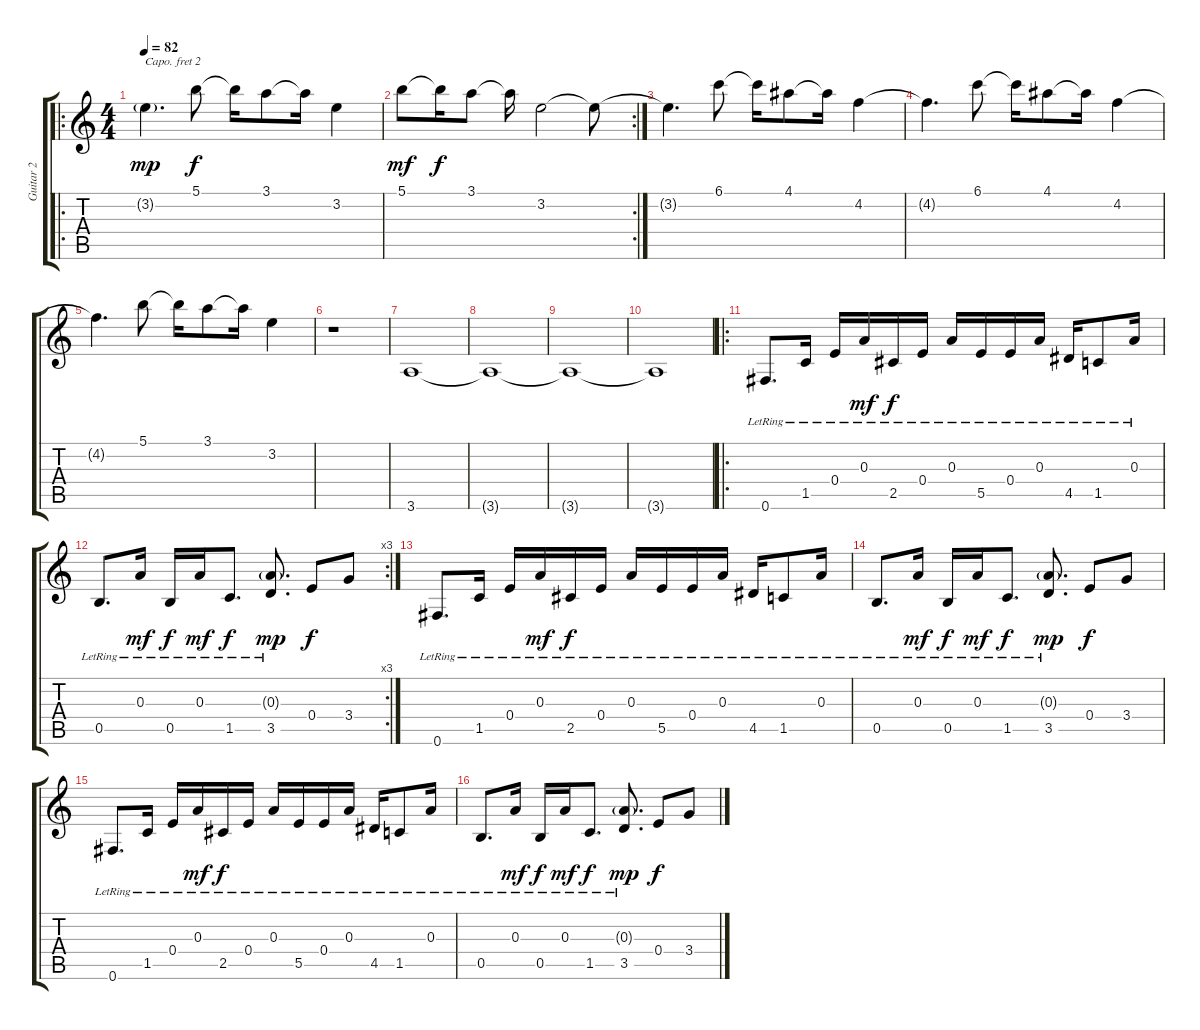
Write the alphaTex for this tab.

\track ("Guitar 2" "Guitar 2") {instrument electricguitarclean}
\staff {score tabs}
\capo 2
\tuning (E4 B3 G3 D3 A2 E2) {hide}
\ro
\ts (4 4)
\tempo 82
\clef g2
\ks c
3.2{g}.4{d dy mp} 5.1.8{dy f} 5.1{t}.16 3.1.8 3.1{t}.16 3.2.4 |
\rc 2
5.1.8{dy mf} 5.1{t}.16{dy f} 3.1.8 3.1{t}.16 3.2.2 3.2{t}.8 |
3.2{t}.4{d} 6.1.8 6.1{t}.16 4.1.8 4.1{t}.16 4.2.4 |
4.2{t}.4{d} 6.1.8 6.1{t}.16 4.1.8 4.1{t}.16 4.2.4 |
4.2{t}.4{d} 5.1.8 5.1{t}.16 3.1.8 3.1{t}.16 3.2.4 |
r.1 |
3.6.1 |
3.6{t}.1 |
3.6{t}.1 |
3.6{t}.1 |
\ro
0.6{lr}.8{d} 1.5{lr}.16 0.4{lr}.16 0.3{lr}.16{dy mf} 2.5{lr}.16{dy f} 0.4{lr}.16 0.3{lr}.16 5.5{lr}.16 0.4{lr}.16 0.3{lr}.16 4.5{lr}.16 1.5{lr}.8 0.3{lr}.16 |
\rc 3
0.5{lr}.8{d} 0.3{lr}.16{dy mf} 0.5{lr}.16{dy f} 0.3{lr}.16{dy mf} 1.5{lr}.8{d dy f} (0.3{g lr} 3.5{lr}).8{d dy mp} 0.4.8{dy f} 3.4.8 |
0.6{lr}.8{d} 1.5{lr}.16 0.4{lr}.16 0.3{lr}.16{dy mf} 2.5{lr}.16{dy f} 0.4{lr}.16 0.3{lr}.16 5.5{lr}.16 0.4{lr}.16 0.3{lr}.16 4.5{lr}.16 1.5{lr}.8 0.3{lr}.16 |
0.5{lr}.8{d} 0.3{lr}.16{dy mf} 0.5{lr}.16{dy f} 0.3{lr}.16{dy mf} 1.5{lr}.8{d dy f} (0.3{g lr} 3.5{lr}).8{d dy mp} 0.4.8{dy f} 3.4.8 |
0.6{lr}.8{d} 1.5{lr}.16 0.4{lr}.16 0.3{lr}.16{dy mf} 2.5{lr}.16{dy f} 0.4{lr}.16 0.3{lr}.16 5.5{lr}.16 0.4{lr}.16 0.3{lr}.16 4.5{lr}.16 1.5{lr}.8 0.3{lr}.16 |
0.5{lr}.8{d} 0.3{lr}.16{dy mf} 0.5{lr}.16{dy f} 0.3{lr}.16{dy mf} 1.5{lr}.8{d dy f} (0.3{g lr} 3.5{lr}).8{d dy mp} 0.4.8{dy f} 3.4.8
